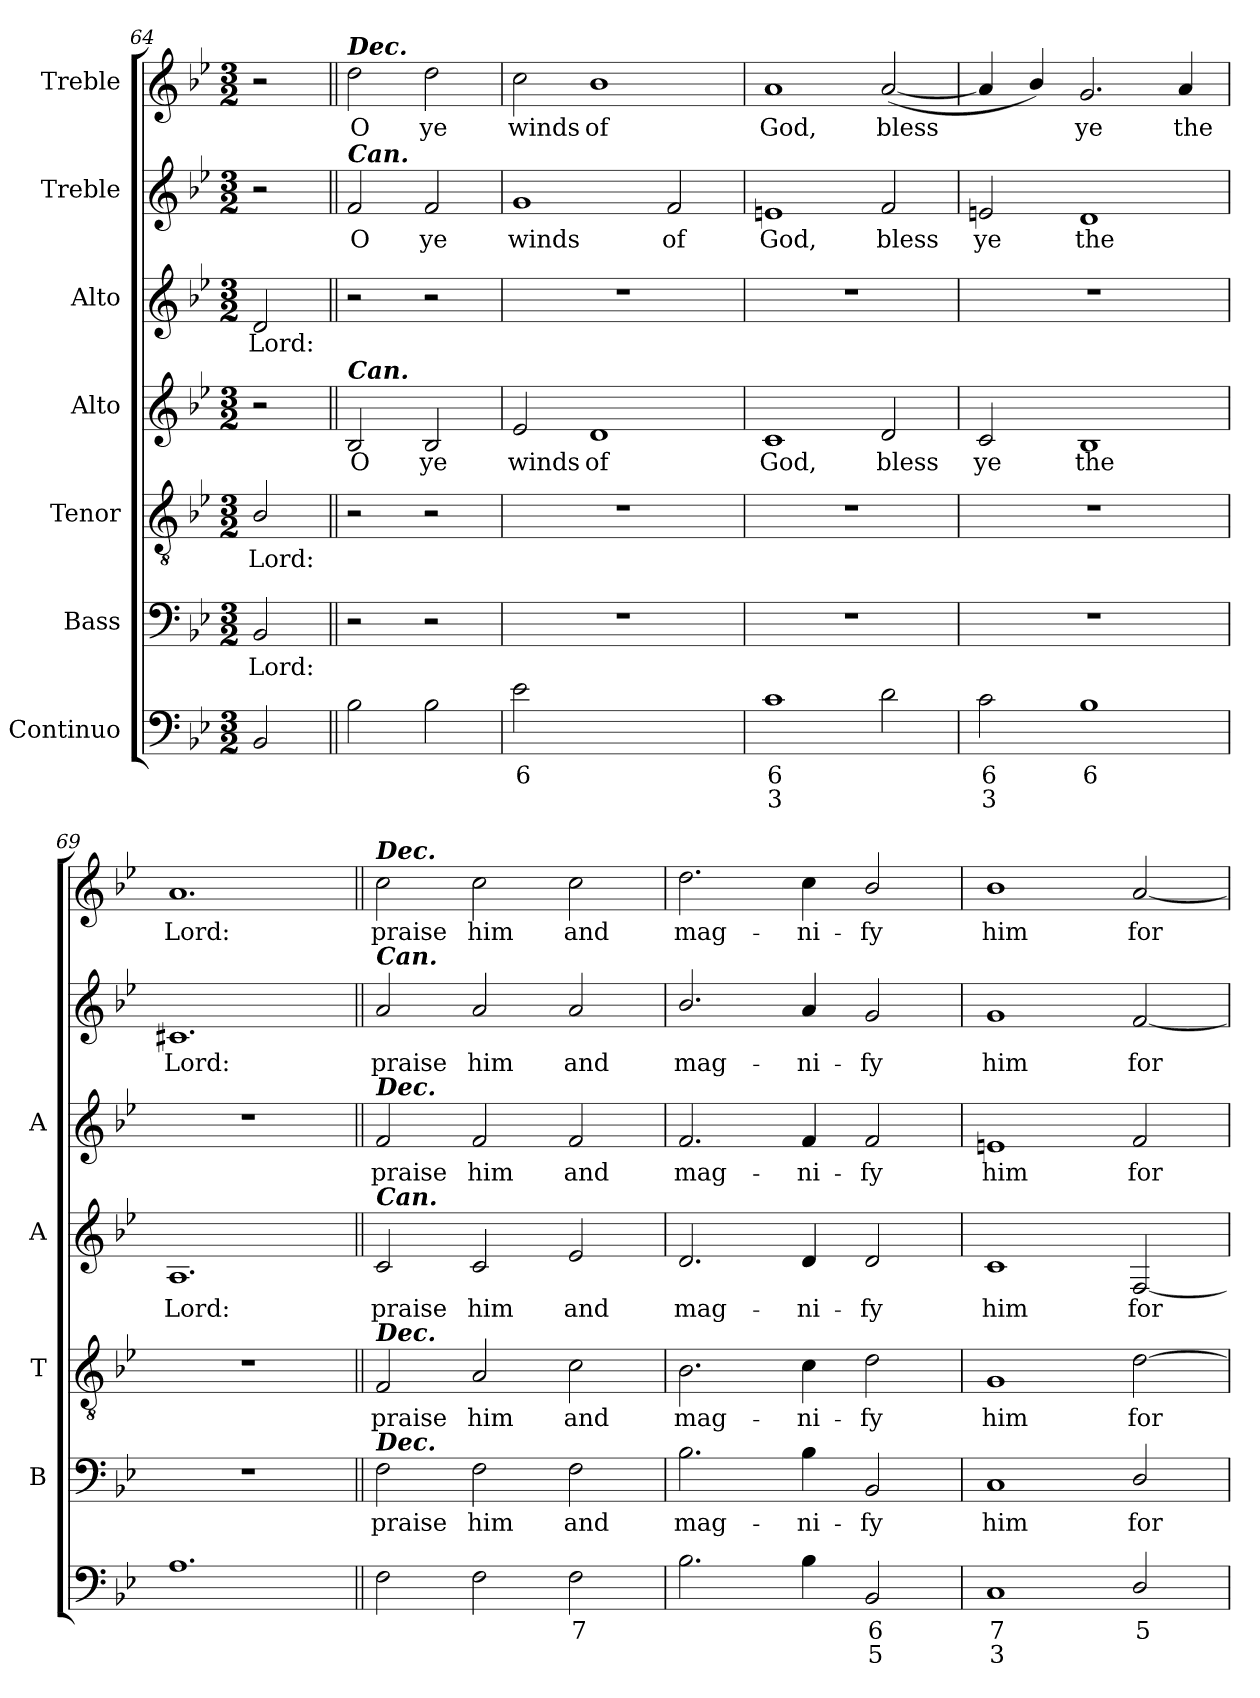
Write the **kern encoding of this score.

**kern	**text	**text	**kern	**text	**kern	**text	**kern	**text	**kern	**text	**kern	**text	**kern	**text
*part7	*part7	*part7	*part6	*part6	*part5	*part5	*part4	*part4	*part3	*part3	*part2	*part2	*part1	*part1
*staff7	*staff7	*staff7	*staff6	*staff6	*staff5	*staff5	*staff4	*staff4	*staff3	*staff3	*staff2	*staff2	*staff1	*staff1
*I"Continuo	*	*	*I"Bass	*	*I"Tenor	*	*I"Alto	*	*I"Alto	*	*I"Treble	*	*I"Treble	*
*	*	*	*I'B	*	*I'T	*	*I'A	*	*I'A	*	*	*	*	*
*clefF4	*	*	*clefF4	*	*clefGv2	*	*clefG2	*	*clefG2	*	*clefG2	*	*clefG2	*
*k[b-e-]	*	*	*k[b-e-]	*	*k[b-e-]	*	*k[b-e-]	*	*k[b-e-]	*	*k[b-e-]	*	*k[b-e-]	*
*B-:	*	*	*B-:	*	*B-:	*	*B-:	*	*B-:	*	*B-:	*	*B-:	*
*M3/2	*	*	*M3/2	*	*M3/2	*	*M3/2	*	*M3/2	*	*M3/2	*	*M3/2	*
=64	=64	=64	=64	=64	=64	=64	=64	=64	=64	=64	=64	=64	=64	=64
!	!	!	!	!LO:LY:b	!	!LO:LY:b	!	!	!	!LO:LY:b	!	!	!	!
2BB-/	.	.	2BB-/	Lord:	2B-/	Lord:	2r	.	2d/	Lord:	2r	.	2r	.
=65||	=65||	=65||	=65||	=65||	=65||	=65||	=65||	=65||	=65||	=65||	=65||	=65||	=65||	=65||
!	!	!	!	!	!	!	!	!	!	!	!	!	!LO:TX:a:Bi:t=Dec.	!
!	!	!	!	!	!	!	!	!	!	!	!LO:TX:a:Bi:t=Can.	!	!	!
!	!	!	!	!	!	!	!LO:TX:a:Bi:t=Can.	!	!	!	!	!	!	!
!	!	!	!	!	!	!	!	!LO:LY:b	!	!	!	!LO:LY:b	!	!LO:LY:b
2B-\	.	.	2r	.	2r	.	2B-/	O	2r	.	2f/	O	2dd\	O
!	!	!	!	!	!	!	!	!LO:LY:b	!	!	!	!LO:LY:b	!	!LO:LY:b
2B-\	.	.	2r	.	2r	.	2B-/	ye	2r	.	2f/	ye	2dd\	ye
=66	=66	=66	=66	=66	=66	=66	=66	=66	=66	=66	=66	=66	=66	=66
!	!LO:LY:b	!	!	!	!	!	!	!LO:LY:b	!	!	!	!LO:LY:b	!	!LO:LY:b
2e-\	6	.	1.r	.	1.r	.	2e-/	winds	1.r	.	1g	winds	2cc\	winds
!	!LO:LY:b	!LO:LY:b	!	!	!	!	!	!LO:LY:b	!	!	!	!	!	!LO:LY:b
[2d\yy	6	4	.	.	.	.	1d	of	.	.	.	.	1b-	of
!	!	!LO:LY:b	!	!	!	!	!	!	!	!	!	!LO:LY:b	!	!
2d\yy]	.	3	.	.	.	.	.	.	.	.	2f/	of	.	.
=67	=67	=67	=67	=67	=67	=67	=67	=67	=67	=67	=67	=67	=67	=67
!	!LO:LY:b	!LO:LY:b	!	!	!	!	!	!LO:LY:b	!	!	!	!LO:LY:b	!	!LO:LY:b
1c	6	3	1.r	.	1.r	.	1c	God,	1.r	.	1en	God,	1a	God,
!	!	!	!	!	!	!	!	!LO:LY:b	!	!	!	!LO:LY:b	!	!LO:LY:b
2d\	.	.	.	.	.	.	2d/	bless	.	.	2f/	bless	(<[2a/	bless
=68	=68	=68	=68	=68	=68	=68	=68	=68	=68	=68	=68	=68	=68	=68
!	!LO:LY:b	!LO:LY:b	!	!	!	!	!	!LO:LY:b	!	!	!	!LO:LY:b	!	!
2c\	6	3	1.r	.	1.r	.	2c/	ye	1.r	.	2en/	ye	4a/]	.
.	.	.	.	.	.	.	.	.	.	.	.	.	4b-/)	.
!	!LO:LY:b	!	!	!	!	!	!	!LO:LY:b	!	!	!	!LO:LY:b	!	!LO:LY:b
1B-	6	.	.	.	.	.	1B-	the	.	.	1d	the	2.g/	ye
!	!	!	!	!	!	!	!	!	!	!	!	!	!	!LO:LY:b
.	.	.	.	.	.	.	.	.	.	.	.	.	4a/	the
=69	=69	=69	=69	=69	=69	=69	=69	=69	=69	=69	=69	=69	=69	=69
!	!	!	!	!	!	!	!	!LO:LY:b	!	!	!	!LO:LY:b	!	!LO:LY:b
1.A	.	.	1.r	.	1.r	.	1.A	Lord:	1.r	.	1.c#X	Lord:	1.a	Lord:
!!LO:PB:g=z
=70||	=70||	=70||	=70||	=70||	=70||	=70||	=70||	=70||	=70||	=70||	=70||	=70||	=70||	=70||
!	!	!	!	!	!	!	!	!	!	!	!	!	!LO:TX:a:Bi:t=Dec.	!
!	!	!	!	!	!	!	!	!	!	!	!LO:TX:a:Bi:t=Can.	!	!	!
!	!	!	!	!	!	!	!	!	!LO:TX:a:Bi:t=Dec.	!	!	!	!	!
!	!	!	!	!	!	!	!LO:TX:a:Bi:t=Can.	!	!	!	!	!	!	!
!	!	!	!	!	!LO:TX:a:Bi:t=Dec.	!	!	!	!	!	!	!	!	!
!	!	!	!LO:TX:a:Bi:t=Dec.	!	!	!	!	!	!	!	!	!	!	!
!	!	!	!	!LO:LY:b	!	!LO:LY:b	!	!LO:LY:b	!	!LO:LY:b	!	!LO:LY:b	!	!LO:LY:b
2F\	.	.	2F\	praise	2F/	praise	2c/	praise	2f/	praise	2a/	praise	2cc\	praise
!	!	!	!	!LO:LY:b	!	!LO:LY:b	!	!LO:LY:b	!	!LO:LY:b	!	!LO:LY:b	!	!LO:LY:b
2F\	.	.	2F\	him	2A/	him	2c/	him	2f/	him	2a/	him	2cc\	him
!	!LO:LY:b	!	!	!LO:LY:b	!	!LO:LY:b	!	!LO:LY:b	!	!LO:LY:b	!	!LO:LY:b	!	!LO:LY:b
2F\	7	.	2F\	and	2c\	and	2e-/	and	2f/	and	2a/	and	2cc\	and
=71	=71	=71	=71	=71	=71	=71	=71	=71	=71	=71	=71	=71	=71	=71
!	!	!	!	!LO:LY:b	!	!LO:LY:b	!	!LO:LY:b	!	!LO:LY:b	!	!LO:LY:b	!	!LO:LY:b
2.B-\	.	.	2.B-\	mag-	2.B-\	mag-	2.d/	mag-	2.f/	mag-	2.b-/	mag-	2.dd\	mag-
!	!	!	!	!LO:LY:b	!	!LO:LY:b	!	!LO:LY:b	!	!LO:LY:b	!	!LO:LY:b	!	!LO:LY:b
4B-\	.	.	4B-\	-ni-	4c\	-ni-	4d/	-ni-	4f/	-ni-	4a/	-ni-	4cc\	-ni-
!	!LO:LY:b	!LO:LY:b	!	!LO:LY:b	!	!LO:LY:b	!	!LO:LY:b	!	!LO:LY:b	!	!LO:LY:b	!	!LO:LY:b
2BB-/	6	5	2BB-/	-fy	2d\	-fy	2d/	-fy	2f/	-fy	2g/	-fy	2b-/	-fy
=72	=72	=72	=72	=72	=72	=72	=72	=72	=72	=72	=72	=72	=72	=72
!	!LO:LY:b	!LO:LY:b	!	!LO:LY:b	!	!LO:LY:b	!	!LO:LY:b	!	!LO:LY:b	!	!LO:LY:b	!	!LO:LY:b
1C	7	3	1C	him	1G	him	1c	him	1en	him	1g	him	1b-	him
!	!LO:LY:b	!	!	!LO:LY:b	!	!LO:LY:b	!	!LO:LY:b	!	!LO:LY:b	!	!LO:LY:b	!	!LO:LY:b
2D/	5	.	2D/	for	[2d\	for	[2F/	for	2f/	for	[2f/	for	[2a/	for
=	=	=	=	=	=	=	=	=	=	=	=	=	=	=
*-	*-	*-	*-	*-	*-	*-	*-	*-	*-	*-	*-	*-	*-	*-
